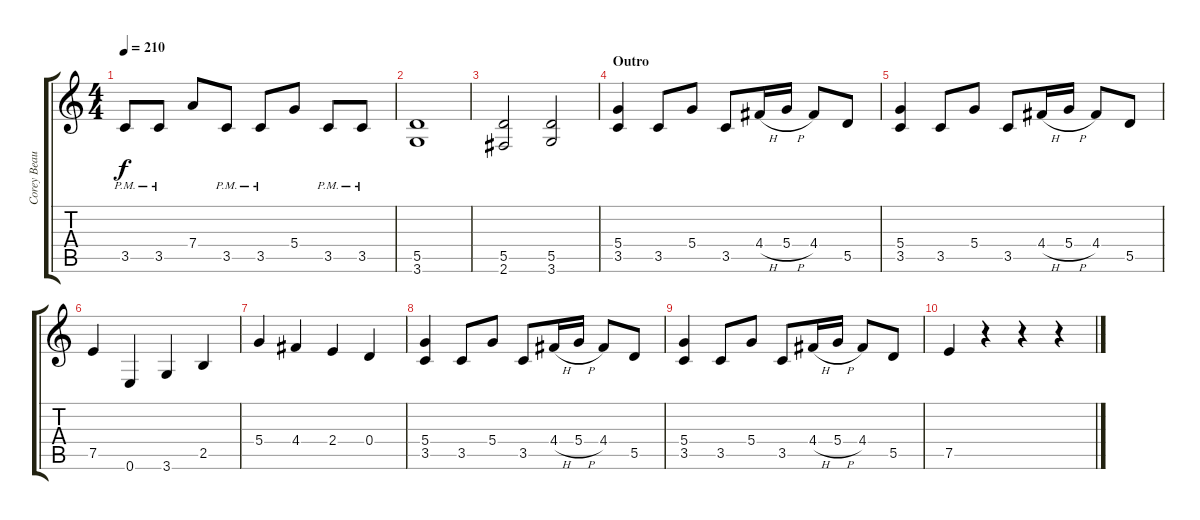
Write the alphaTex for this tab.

\track ("Corey Beaulieu" "Corey Beau") {instrument distortionguitar}
\staff {score tabs}
\tuning (E4 B3 G3 D3 A2 E2) {hide}
\ts (4 4)
\tempo 210
\clef g2
\ks c
3.5{pm}.8{dy f} 3.5{pm}.8 7.4.8 3.5{pm}.8 3.5{pm}.8 5.4.8 3.5{pm}.8 3.5{pm}.8 |
(5.5 3.6).1 |
(5.5 2.6).2 (5.5 3.6).2 |
\section ("" "Outro")
(5.4 3.5).4 3.5.8 5.4.8 3.5.8 4.4{h}.16 5.4{h}.16 4.4.8 5.5.8 |
(5.4 3.5).4 3.5.8 5.4.8 3.5.8 4.4{h}.16 5.4{h}.16 4.4.8 5.5.8 |
7.5.4 0.6.4 3.6.4 2.5.4 |
5.4.4 4.4.4 2.4.4 0.4.4 |
(5.4 3.5).4 3.5.8 5.4.8 3.5.8 4.4{h}.16 5.4{h}.16 4.4.8 5.5.8 |
(5.4 3.5).4 3.5.8 5.4.8 3.5.8 4.4{h}.16 5.4{h}.16 4.4.8 5.5.8 |
7.5.4 r.4 r.4 r.4
